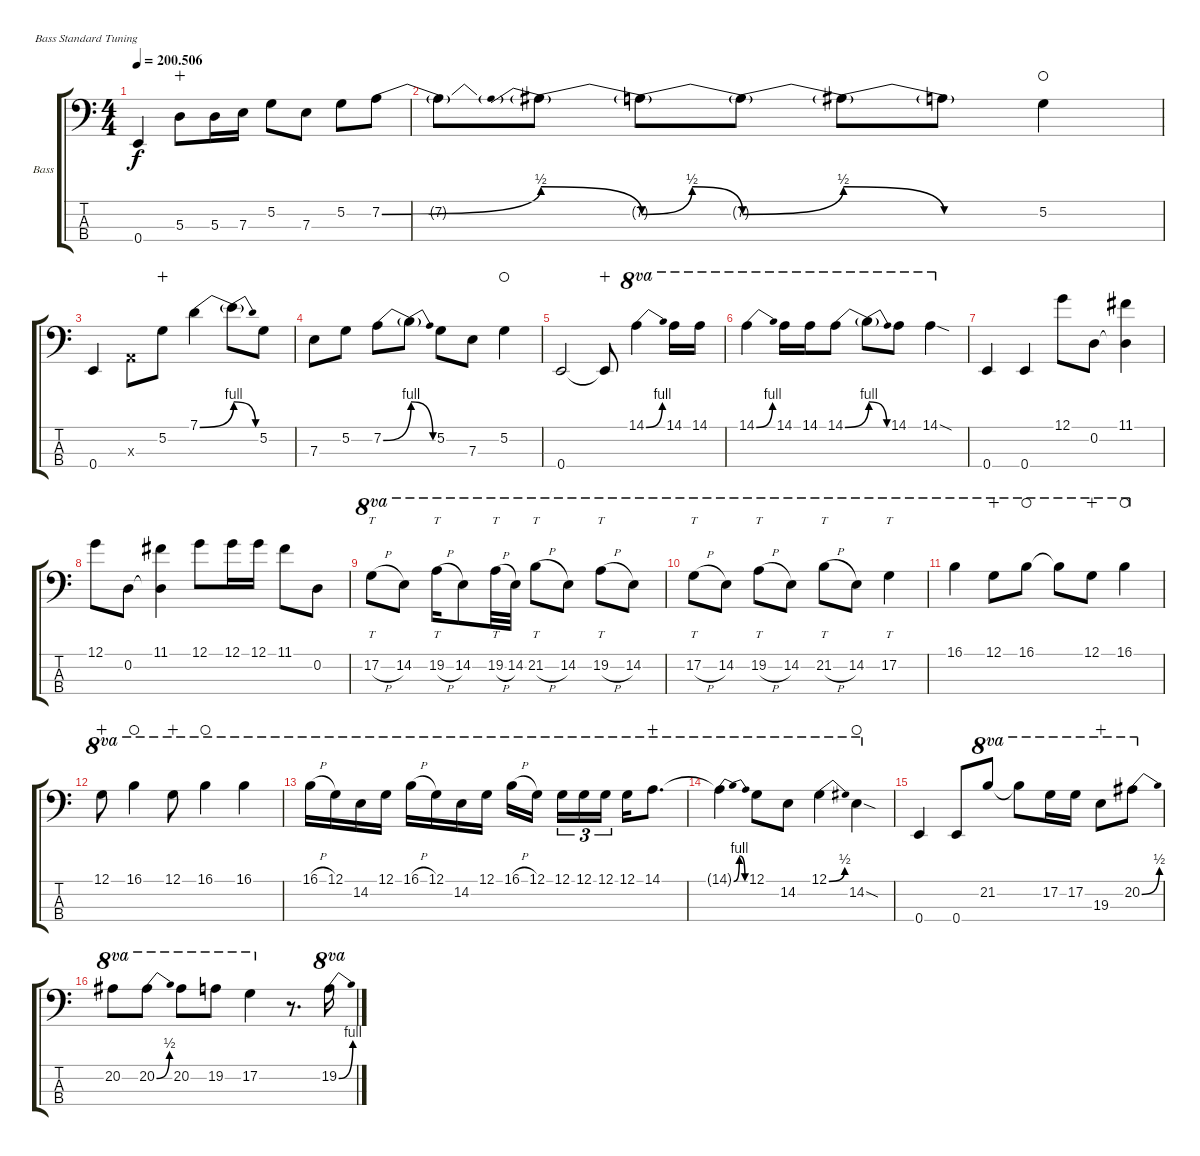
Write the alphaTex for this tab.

\bracketExtendMode groupsimilarinstruments
\firstSystemTrackNameOrientation horizontal
\otherSystemsTrackNameOrientation horizontal
\track ("Bass" "Bass") {instrument distortionguitar}
\staff {score tabs}
\tuning (G2 D2 A1 E1)
\ts (4 4)
\tempo
200.506
\accidentals auto
\clef f4
\ottava regular
\simile none
\ks c
0.4.4{dy f} 5.3.8{wahc} 5.3.16 7.3.16 5.2.8 7.3.8 5.2.8 7.2{be (bend 0 0 60 2)}.8 |
7.2{t}.8 7.2{be (prebendrelease 0 2 60 0) t}.8 7.2{be (bendrelease 0 0 30 2 30 2 60 0) t}.8 7.2{be (bend 0 0 60 2) t}.8 7.2{be (release 0 2 60 0) t}.8 7.2{be (hold 0 0 60 0) t}.8 5.2.4{waho} |
0.4.4 0.3{x}.8 5.2.8{wahc} 7.1{be (bend 0 0 60 4)}.4 7.1{be (release 0 4 60 0) t}.8 5.2.8 |
7.3.8 5.2.8 7.2{be (bend 0 0 60 4)}.8 7.2{be (release 0 4 60 0) t}.8 5.2.8 7.3.8 5.2.4{waho} |
0.4.2 0.4{t}.8{wahc} 14.1{be (bend 0 0 60 4)}.4{ot 8va} 14.1.16{ot 8va} 14.1.16{ot 8va} |
14.1{be (bend 0 0 60 4)}.4{ot 8va} 14.1.16{ot 8va} 14.1.16{ot 8va} 14.1{be (bend 0 0 60 4)}.8{ot 8va} 14.1{be (release 0 4 60 0) t}.8{ot 8va} 14.1.8{ot 8va} 14.1{sod}.4{ot 8va} |
0.4.4 0.4.4 12.1.8 0.2.8 (11.1 0.2{t}).4 |
12.1.8 0.2.8 (11.1 0.2{t}).4 12.1.8 12.1.16 12.1.16 11.1.8 0.2.8 |
17.2{h}.8{tt ot 8va} 14.2.8{ot 8va} 19.2{h}.16{tt ot 8va} 14.2.8{ot 8va} 19.2{h}.32{tt ot 8va} 14.2.32{ot 8va beam split} 21.2{h}.8{tt ot 8va beam merge} 14.2.8{ot 8va} 19.2{h}.8{tt ot 8va beam merge} 14.2.8{ot 8va} |
17.2{h}.8{tt ot 8va} 14.2.8{ot 8va} 19.2{h}.8{tt ot 8va} 14.2.8{ot 8va} 21.2{h}.8{tt ot 8va} 14.2.8{ot 8va} 17.2.4{tt ot 8va} |
16.1.4{ot 8va} 12.1.8{ot 8va wahc} 16.1.8{ot 8va waho} 16.1{t}.8{ot 8va} 12.1.8{ot 8va wahc} 16.1.4{ot 8va waho} |
12.1.8{ot 8va wahc} 16.1.4{ot 8va waho} 12.1.8{ot 8va wahc} 16.1.4{ot 8va waho} 16.1.4{ot 8va} |
16.1{h}.16{ot 8va} 12.1.16{ot 8va} 14.2.16{ot 8va} 12.1.16{ot 8va} 16.1{h}.16{ot 8va} 12.1.16{ot 8va} 14.2.16{ot 8va} 12.1.16{ot 8va} 16.1{h}.16{ot 8va} 12.1.16{ot 8va} 12.1.16{tu (3 2) ot 8va} 12.1.16{tu (3 2) ot 8va} 12.1.16{tu (3 2) ot 8va} 12.1.16{ot 8va} 14.1.8{d ot 8va wahc} |
14.1{be (bendrelease 7.199999999999999 0 20.4 4 36.6 4 47.4 0) t}.4{ot 8va} 12.1.8{ot 8va} 14.2.8{ot 8va} 12.1{be (bend 0 0 25.8 2)}.4{ot 8va} 14.2{sod}.4{ot 8va waho} |
0.4.4 0.4.8 21.2.8{ot 8va} 21.2{t}.8{ot 8va} 17.2.16{ot 8va} 17.2.16{ot 8va} 19.3.8{ot 8va wahc} 20.2{be (bend 0 0 60 2)}.8{ot 8va} |
20.2.8{ot 8va} 20.2{be (bend 0 0 60 2)}.8{ot 8va} 20.2.8{ot 8va} 19.2.8{ot 8va} 17.2.4{ot 8va} r.8{d} 19.2{be (bend 0 0 25.2 4)}.16{ot 8va}
